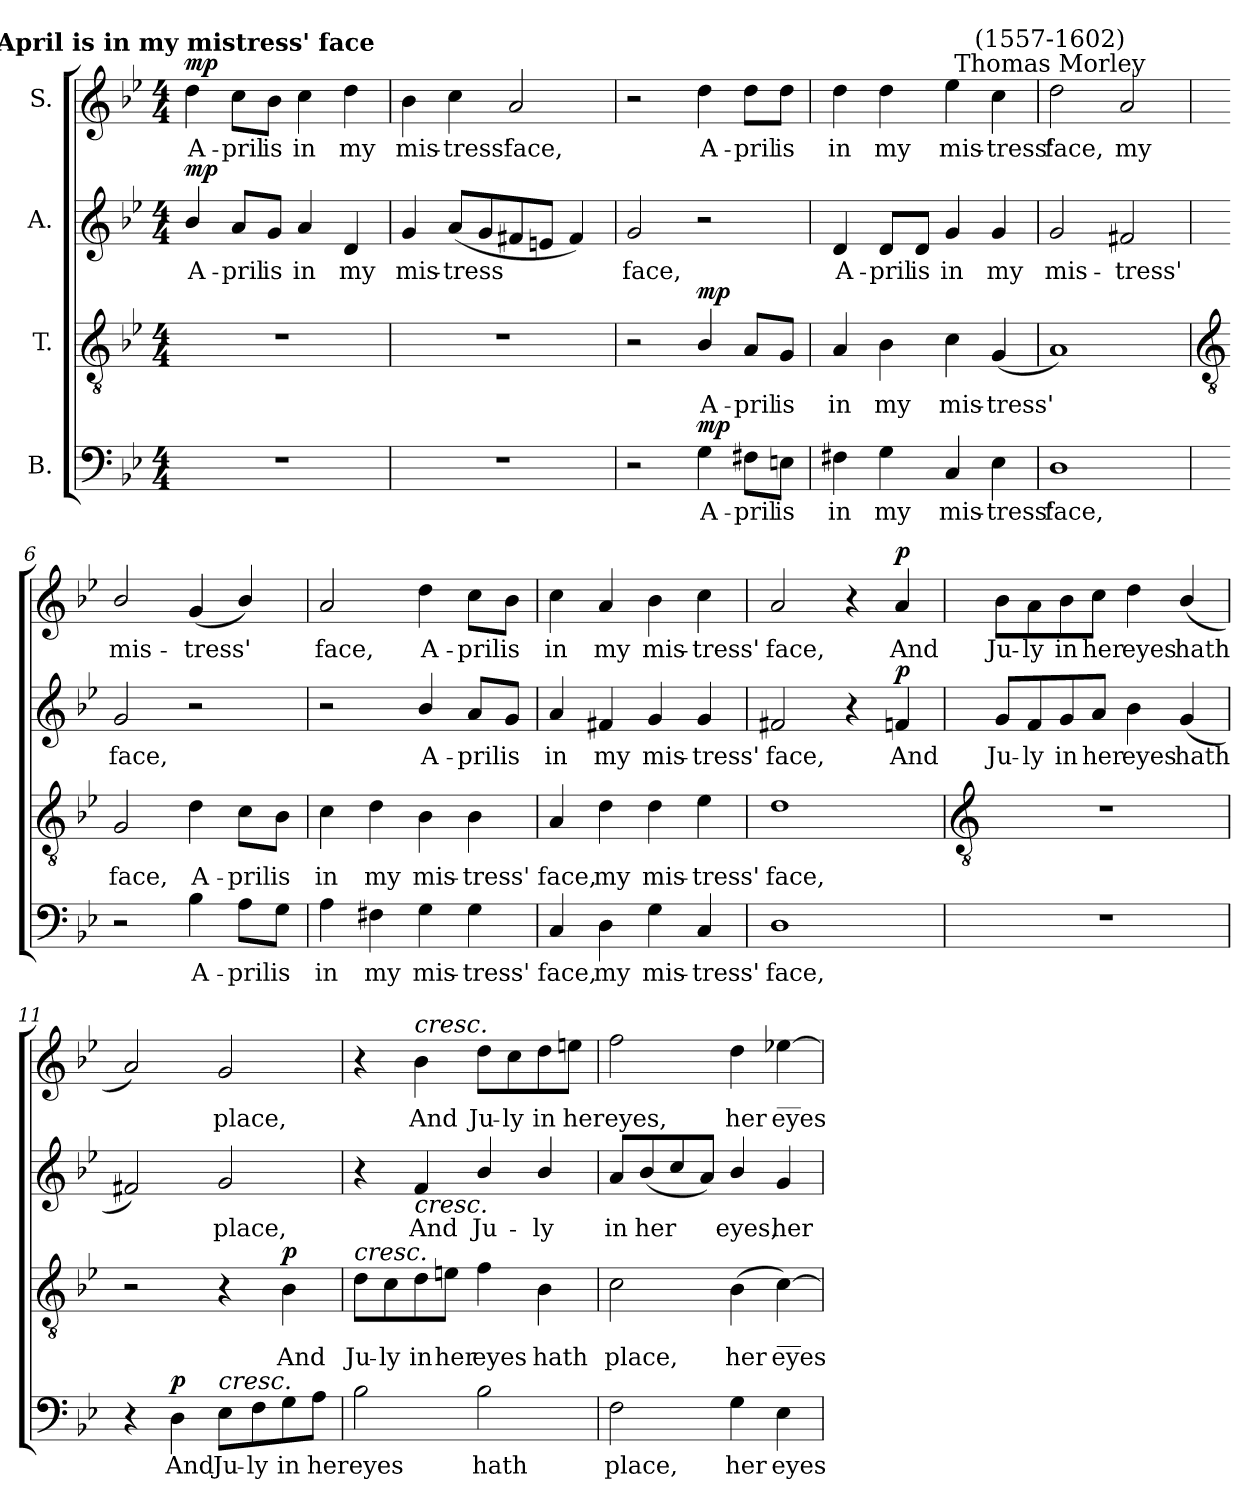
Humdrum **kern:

**kern	**text	**dynam	**kern	**text	**dynam	**kern	**text	**dynam	**kern	**text	**dynam
*part4	*part4	*part4	*part3	*part3	*part3	*part2	*part2	*part2	*part1	*part1	*part1
*staff4	*staff4	*staff4	*staff3	*staff3	*staff3	*staff2	*staff2	*staff2	*staff1	*staff1	*staff1
*I"B.	*	*	*I"T.	*	*	*I"A.	*	*	*I"S.	*	*
*clefF4	*	*	*clefGv2	*	*	*clefG2	*	*	*clefG2	*	*
*k[b-e-]	*	*	*k[b-e-]	*	*	*k[b-e-]	*	*	*k[b-e-]	*	*
*B-:	*	*	*B-:	*	*	*B-:	*	*	*B-:	*	*
*M4/4	*	*	*M4/4	*	*	*M4/4	*	*	*M4/4	*	*
=1	=1	=1	=1	=1	=1	=1	=1	=1	=1	=1	=1
!	!	!	!	!	!	!	!	!	!LO:TX:a:B:cj:t=April is in my mistress' face	!	!
!	!	!	!	!	!	!	!LO:LY:b	!LO:DY:a	!	!LO:LY:b	!LO:DY:a
1r	.	.	1r	.	.	4b-/	A-	mp	4dd	A-	mp
!	!	!	!	!	!	!	!LO:LY:b	!	!	!LO:LY:b	!
.	.	.	.	.	.	8a/L	-pril	.	8ccL	-pril	.
!	!	!	!	!	!	!	!LO:LY:b	!	!	!LO:LY:b	!
.	.	.	.	.	.	8gJ	is	.	8b-J	is	.
!	!	!	!	!	!	!	!LO:LY:b	!	!	!LO:LY:b	!
.	.	.	.	.	.	4a	in	.	4cc	in	.
!	!	!	!	!	!	!	!LO:LY:b	!	!	!LO:LY:b	!
.	.	.	.	.	.	4d	my	.	4dd	my	.
=2	=2	=2	=2	=2	=2	=2	=2	=2	=2	=2	=2
!	!	!	!	!	!	!	!LO:LY:b	!	!	!LO:LY:b	!
1r	.	.	1r	.	.	4g	mis-	.	4b-	mis-	.
!	!	!	!	!	!	!	!LO:LY:b	!	!	!LO:LY:b	!
.	.	.	.	.	.	(<8aL	-tress	.	4cc	-tress'	.
.	.	.	.	.	.	8g	.	.	.	.	.
!	!	!	!	!	!	!	!	!	!	!LO:LY:b	!
.	.	.	.	.	.	8f#X	.	.	2a	face,	.
.	.	.	.	.	.	8enJ	.	.	.	.	.
.	.	.	.	.	.	4f#)	.	.	.	.	.
=3	=3	=3	=3	=3	=3	=3	=3	=3	=3	=3	=3
!	!	!	!	!	!	!	!LO:LY:b	!	!	!	!
2r	.	.	2r	.	.	2g	face,	.	2r	.	.
!	!LO:LY:b	!LO:DY:a	!	!LO:LY:b	!LO:DY:a	!	!	!	!	!LO:LY:b	!
4G	A-	mp	4B-/	A-	mp	2r	.	.	4dd	A-	.
!	!LO:LY:b	!	!	!LO:LY:b	!	!	!	!	!	!LO:LY:b	!
8F#XL	-pril	.	8AL	-pril	.	.	.	.	8ddL	-pril	.
!	!LO:LY:b	!	!	!LO:LY:b	!	!	!	!	!	!LO:LY:b	!
8EnJ	is	.	8GJ	is	.	.	.	.	8ddJ	is	.
=4	=4	=4	=4	=4	=4	=4	=4	=4	=4	=4	=4
!	!LO:LY:b	!	!	!LO:LY:b	!	!	!LO:LY:b	!	!	!LO:LY:b	!
4F#X	in	.	4A	in	.	4d	A-	.	4dd	in	.
!	!LO:LY:b	!	!	!LO:LY:b	!	!	!LO:LY:b	!	!	!LO:LY:b	!
4G	my	.	4B-	my	.	8dL	-pril	.	4dd	my	.
!	!	!	!	!	!	!	!LO:LY:b	!	!	!	!
.	.	.	.	.	.	8dJ	is	.	.	.	.
!	!LO:LY:b	!	!	!LO:LY:b	!	!	!LO:LY:b	!	!	!LO:LY:b	!
4C	mis-	.	4c	mis-	.	4g	in	.	4ee-	mis-	.
!	!LO:LY:b	!	!	!LO:LY:b	!	!	!LO:LY:b	!	!	!LO:LY:b	!
4E-	-tress'	.	(<4G	-tress'	.	4g	my	.	4cc	-tress'	.
=5	=5	=5	=5	=5	=5	=5	=5	=5	=5	=5	=5
!	!	!	!	!	!	!	!	!	!LO:TX:a:cj:t=Thomas Morley	!	!
!	!	!	!	!	!	!	!	!	!LO:TX:a:cj:t=(1557-1602)	!	!
!	!LO:LY:b	!	!	!	!	!	!LO:LY:b	!	!	!LO:LY:b	!
1D	face,	.	1A)	.	.	2g	mis-	.	2dd	face,	.
!	!	!	!	!	!	!	!LO:LY:b	!	!	!LO:LY:b	!
.	.	.	.	.	.	2f#X	-tress'	.	2a	my	.
!!LO:LB:g=z
=6	=6	=6	=6	=6	=6	=6	=6	=6	=6	=6	=6
*	*	*	*clefGv2	*	*	*	*	*	*	*	*
!	!	!	!	!LO:LY:b	!	!	!LO:LY:b	!	!	!LO:LY:b	!
2r	.	.	2G	face,	.	2g	face,	.	2b-/	mis-	.
!	!LO:LY:b	!	!	!LO:LY:b	!	!	!	!	!	!LO:LY:b	!
4B-	A-	.	4d	A-	.	2r	.	.	(<4g/	-tress'	.
!	!LO:LY:b	!	!	!LO:LY:b	!	!	!	!	!	!	!
8AL	-pril	.	8cL	-pril	.	.	.	.	4b-/)	.	.
!	!LO:LY:b	!	!	!LO:LY:b	!	!	!	!	!	!	!
8GJ	is	.	8B-J	is	.	.	.	.	.	.	.
=7	=7	=7	=7	=7	=7	=7	=7	=7	=7	=7	=7
!	!LO:LY:b	!	!	!LO:LY:b	!	!	!	!	!	!LO:LY:b	!
4A	in	.	4c	in	.	2r	.	.	2a	face,	.
!	!LO:LY:b	!	!	!LO:LY:b	!	!	!	!	!	!	!
4F#X	my	.	4d	my	.	.	.	.	.	.	.
!	!LO:LY:b	!	!	!LO:LY:b	!	!	!LO:LY:b	!	!	!LO:LY:b	!
4G	mis-	.	4B-	mis-	.	4b-/	A-	.	4dd	A-	.
!	!LO:LY:b	!	!	!LO:LY:b	!	!	!LO:LY:b	!	!	!LO:LY:b	!
4G	-tress'	.	4B-	-tress'	.	8aL	-pril	.	8ccL	-pril	.
!	!	!	!	!	!	!	!LO:LY:b	!	!	!LO:LY:b	!
.	.	.	.	.	.	8gJ	is	.	8b-J	is	.
=8	=8	=8	=8	=8	=8	=8	=8	=8	=8	=8	=8
!	!LO:LY:b	!	!	!LO:LY:b	!	!	!LO:LY:b	!	!	!LO:LY:b	!
4C	face,	.	4A	face,	.	4a	in	.	4cc	in	.
!	!LO:LY:b	!	!	!LO:LY:b	!	!	!LO:LY:b	!	!	!LO:LY:b	!
4D	my	.	4d	my	.	4f#X	my	.	4a	my	.
!	!LO:LY:b	!	!	!LO:LY:b	!	!	!LO:LY:b	!	!	!LO:LY:b	!
4G	mis-	.	4d	mis-	.	4g	mis-	.	4b-	mis-	.
!	!LO:LY:b	!	!	!LO:LY:b	!	!	!LO:LY:b	!	!	!LO:LY:b	!
4C	-tress'	.	4e-	-tress'	.	4g	-tress'	.	4cc	-tress'	.
=9	=9	=9	=9	=9	=9	=9	=9	=9	=9	=9	=9
!	!LO:LY:b	!	!	!LO:LY:b	!	!	!LO:LY:b	!	!	!LO:LY:b	!
1D	face,	.	1d	face,	.	2f#X	face,	.	2a	face,	.
.	.	.	.	.	.	4r	.	.	4r	.	.
!	!	!	!	!	!	!	!LO:LY:b	!LO:DY:a	!	!LO:LY:b	!LO:DY:a
.	.	.	.	.	.	4fn	And	p	4a	And	p
!!LO:LB:g=z
=10	=10	=10	=10	=10	=10	=10	=10	=10	=10	=10	=10
*	*	*	*clefGv2	*	*	*	*	*	*	*	*
!	!	!	!	!	!	!	!LO:LY:b	!	!	!LO:LY:b	!
1r	.	.	1r	.	.	8gL	Ju-	.	8b-L	Ju-	.
!	!	!	!	!	!	!	!LO:LY:b	!	!	!LO:LY:b	!
.	.	.	.	.	.	8f	-ly	.	8a	-ly	.
!	!	!	!	!	!	!	!LO:LY:b	!	!	!LO:LY:b	!
.	.	.	.	.	.	8g	in	.	8b-	in	.
!	!	!	!	!	!	!	!LO:LY:b	!	!	!LO:LY:b	!
.	.	.	.	.	.	8aJ	her	.	8ccJ	her	.
!	!	!	!	!	!	!	!LO:LY:b	!	!	!LO:LY:b	!
.	.	.	.	.	.	4b-	eyes	.	4dd	eyes	.
!	!	!	!	!	!	!	!LO:LY:b	!	!	!LO:LY:b	!
.	.	.	.	.	.	(<4g	hath	.	(<4b-/	hath	.
=11	=11	=11	=11	=11	=11	=11	=11	=11	=11	=11	=11
4r	.	.	2r	.	.	2f#X)	.	.	2a)	.	.
!	!LO:LY:b	!LO:DY:a	!	!	!	!	!	!	!	!	!
4D	And	p	.	.	.	.	.	.	.	.	.
!LO:TX:a:i:t=cresc.	!	!	!	!	!	!	!	!	!	!	!
!	!LO:LY:b	!	!	!	!	!	!LO:LY:b	!	!	!LO:LY:b	!
8E-L	Ju-	.	4r	.	.	2g	place,	.	2g	place,	.
!	!LO:LY:b	!	!	!	!	!	!	!	!	!	!
8F	-ly	.	.	.	.	.	.	.	.	.	.
!	!LO:LY:b	!	!	!LO:LY:b	!LO:DY:a	!	!	!	!	!	!
8G	in	.	4B-	And	p	.	.	.	.	.	.
!	!LO:LY:b	!	!	!	!	!	!	!	!	!	!
8AJ	her	.	.	.	.	.	.	.	.	.	.
=12	=12	=12	=12	=12	=12	=12	=12	=12	=12	=12	=12
!	!	!	!LO:TX:a:i:t=cresc.	!	!	!	!	!	!	!	!
!	!LO:LY:b	!	!	!LO:LY:b	!	!	!	!	!	!	!
2B-	eyes	.	8dL	Ju-	.	4r	.	.	4r	.	.
!	!	!	!	!LO:LY:b	!	!	!	!	!	!	!
.	.	.	8c	-ly	.	.	.	.	.	.	.
!	!	!	!	!	!	!	!	!	!LO:TX:a:i:t=cresc.	!	!
!	!	!	!	!	!	!LO:TX:b:i:t=cresc.	!	!	!	!	!
!	!	!	!	!LO:LY:b	!	!	!LO:LY:b	!	!	!LO:LY:b	!
.	.	.	8d	in	.	4f	And	.	4b-	And	.
!	!	!	!	!LO:LY:b	!	!	!	!	!	!	!
.	.	.	8enJ	her	.	.	.	.	.	.	.
!	!LO:LY:b	!	!	!LO:LY:b	!	!	!LO:LY:b	!	!	!LO:LY:b	!
2B-	hath	.	4f	eyes	.	4b-/	Ju-	.	8ddL	Ju-	.
!	!	!	!	!	!	!	!	!	!	!LO:LY:b	!
.	.	.	.	.	.	.	.	.	8cc	-ly	.
!	!	!	!	!LO:LY:b	!	!	!LO:LY:b	!	!	!LO:LY:b	!
.	.	.	4B-	hath	.	4b-/	-ly	.	8dd	in	.
!	!	!	!	!	!	!	!	!	!	!LO:LY:b	!
.	.	.	.	.	.	.	.	.	8eenJ	her	.
=13	=13	=13	=13	=13	=13	=13	=13	=13	=13	=13	=13
!	!LO:LY:b	!	!	!LO:LY:b	!	!	!LO:LY:b	!	!	!LO:LY:b	!
2F	place,	.	2c	place,	.	8a/L	in	.	2ff	eyes,	.
!	!	!	!	!	!	!	!LO:LY:b	!	!	!	!
.	.	.	.	.	.	(<8b-/	her	.	.	.	.
.	.	.	.	.	.	8cc/	.	.	.	.	.
.	.	.	.	.	.	8a/J)	.	.	.	.	.
!	!LO:LY:b	!	!	!LO:LY:b	!	!	!LO:LY:b	!	!	!LO:LY:b	!
4G	her	.	(>4B-	her	.	4b-/	eyes,	.	4dd	her	.
!	!	!	!	!	!	!	!	!	!LO:TX:b:t=__	!	!
!	!	!	!LO:TX:b:t=__	!	!	!	!	!	!	!	!
!	!LO:LY:b	!	!	!LO:LY:b	!	!	!LO:LY:b	!	!	!LO:LY:b	!
4E-	eyes	.	[4c)	eyes	.	4g	her	.	[4ee-X	eyes	.
=	=	=	=	=	=	=	=	=	=	=	=
*-	*-	*-	*-	*-	*-	*-	*-	*-	*-	*-	*-
